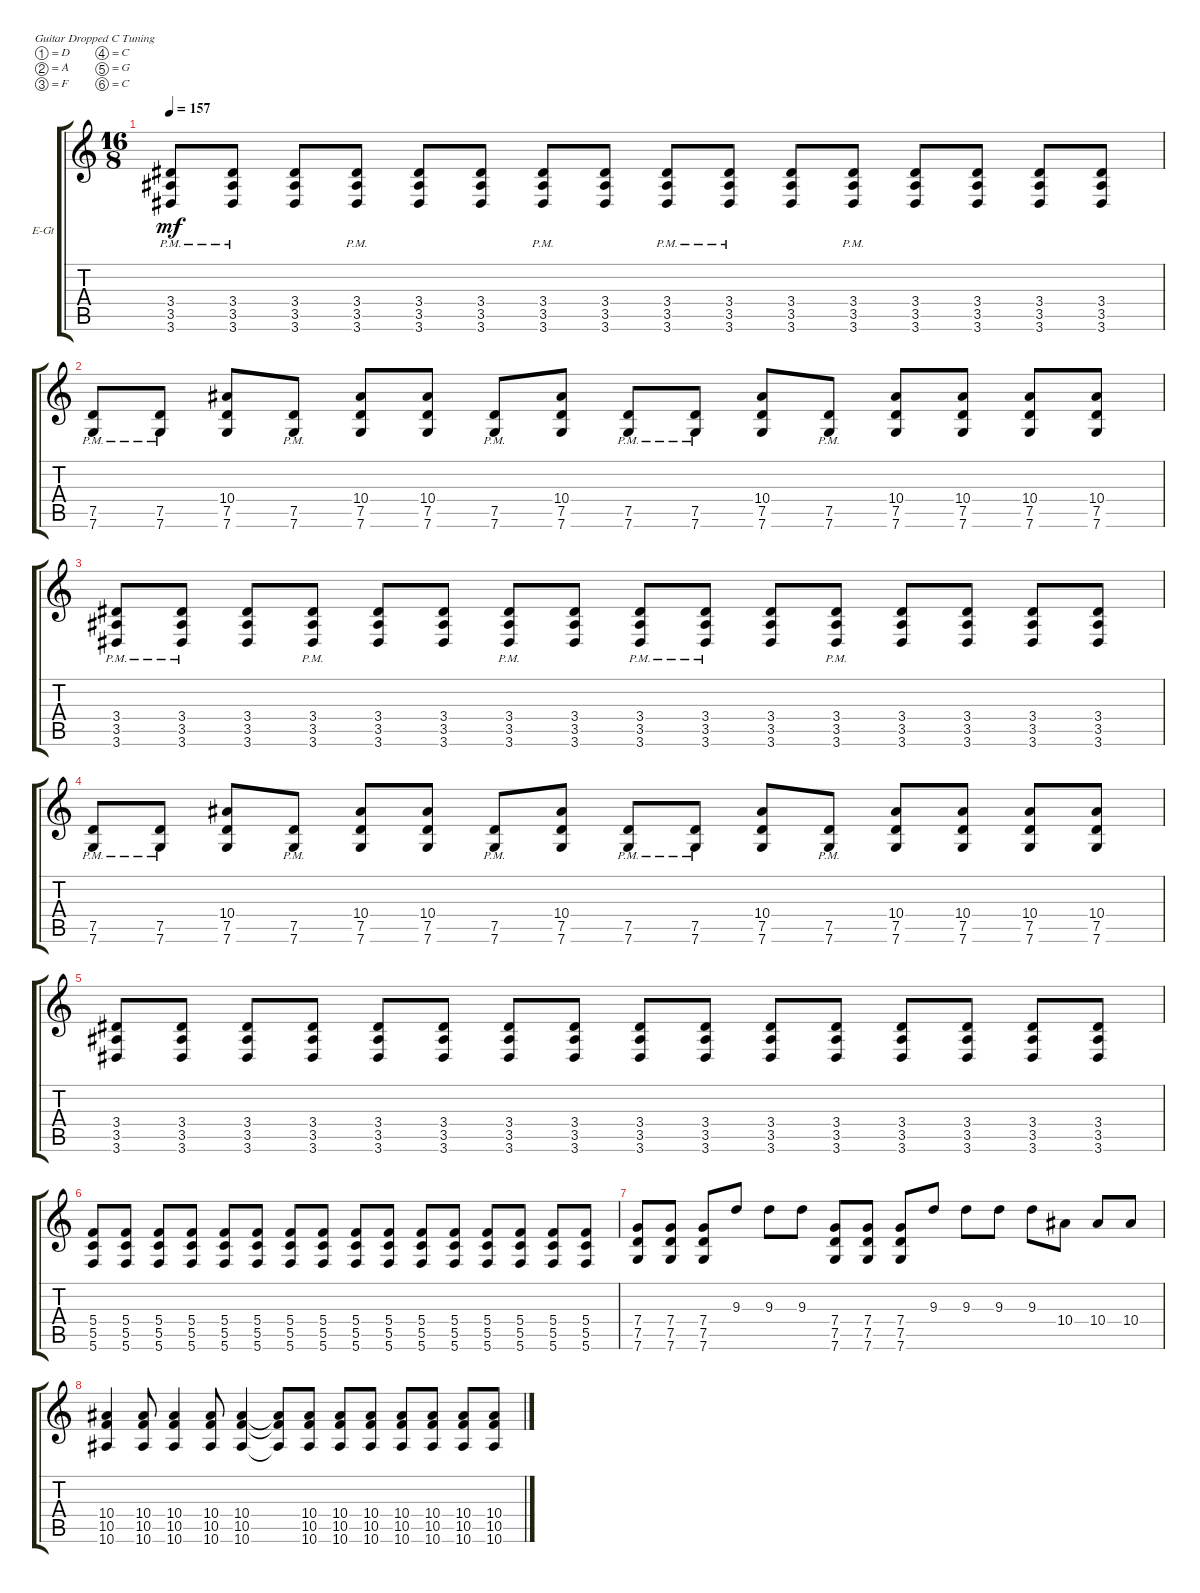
\bracketExtendMode groupsimilarinstruments
\firstSystemTrackNameOrientation horizontal
\otherSystemsTrackNameOrientation horizontal
\track ("Electric Guitar 2" "E-Gt") {instrument distortionguitar}
\staff {score tabs}
\tuning (D4 A3 F3 C3 G2 C2)
\ts (16 8)
\tempo 157
\clef g2
\ks c
(3.4{pm} 3.5{pm} 3.6{pm}).8{dy mf} (3.4{pm} 3.5{pm} 3.6{pm}).8 (3.4 3.5 3.6).8 (3.4{pm} 3.5{pm} 3.6{pm}).8 (3.4 3.5 3.6).8 (3.4 3.5 3.6).8 (3.4{pm} 3.5{pm} 3.6{pm}).8 (3.4 3.5 3.6).8 (3.4{pm} 3.5{pm} 3.6{pm}).8 (3.4{pm} 3.5{pm} 3.6{pm}).8 (3.4 3.5 3.6).8 (3.4{pm} 3.5{pm} 3.6{pm}).8 (3.4 3.5 3.6).8 (3.4 3.5 3.6).8 (3.4 3.5 3.6).8 (3.4 3.5 3.6).8 |
(7.5{pm} 7.6{pm}).8 (7.5{pm} 7.6{pm}).8 (10.4 7.5 7.6).8 (7.5{pm} 7.6{pm}).8 (10.4 7.5 7.6).8 (10.4 7.5 7.6).8 (7.5{pm} 7.6{pm}).8 (10.4 7.5 7.6).8 (7.5{pm} 7.6{pm}).8 (7.5{pm} 7.6{pm}).8 (10.4 7.5 7.6).8 (7.5{pm} 7.6{pm}).8 (10.4 7.5 7.6).8 (10.4 7.5 7.6).8 (10.4 7.5 7.6).8 (10.4 7.5 7.6).8 |
(3.4{pm} 3.5{pm} 3.6{pm}).8 (3.4{pm} 3.5{pm} 3.6{pm}).8 (3.4 3.5 3.6).8 (3.4{pm} 3.5{pm} 3.6{pm}).8 (3.4 3.5 3.6).8 (3.4 3.5 3.6).8 (3.4{pm} 3.5{pm} 3.6{pm}).8 (3.4 3.5 3.6).8 (3.4{pm} 3.5{pm} 3.6{pm}).8 (3.4{pm} 3.5{pm} 3.6{pm}).8 (3.4 3.5 3.6).8 (3.4{pm} 3.5{pm} 3.6{pm}).8 (3.4 3.5 3.6).8 (3.4 3.5 3.6).8 (3.4 3.5 3.6).8 (3.4 3.5 3.6).8 |
(7.5{pm} 7.6{pm}).8 (7.5{pm} 7.6{pm}).8 (10.4 7.5 7.6).8 (7.5{pm} 7.6{pm}).8 (10.4 7.5 7.6).8 (10.4 7.5 7.6).8 (7.5{pm} 7.6{pm}).8 (10.4 7.5 7.6).8 (7.5{pm} 7.6{pm}).8 (7.5{pm} 7.6{pm}).8 (10.4 7.5 7.6).8 (7.5{pm} 7.6{pm}).8 (10.4 7.5 7.6).8 (10.4 7.5 7.6).8 (10.4 7.5 7.6).8 (10.4 7.5 7.6).8 |
(3.4 3.5 3.6).8 (3.4 3.5 3.6).8 (3.4 3.5 3.6).8 (3.4 3.5 3.6).8 (3.4 3.5 3.6).8 (3.4 3.5 3.6).8 (3.4 3.5 3.6).8 (3.4 3.5 3.6).8 (3.4 3.5 3.6).8 (3.4 3.5 3.6).8 (3.4 3.5 3.6).8 (3.4 3.5 3.6).8 (3.4 3.5 3.6).8 (3.4 3.5 3.6).8 (3.4 3.5 3.6).8 (3.4 3.5 3.6).8 |
(5.4 5.5 5.6).8 (5.4 5.5 5.6).8 (5.4 5.5 5.6).8 (5.4 5.5 5.6).8 (5.4 5.5 5.6).8 (5.4 5.5 5.6).8 (5.4 5.5 5.6).8 (5.4 5.5 5.6).8 (5.4 5.5 5.6).8 (5.4 5.5 5.6).8 (5.4 5.5 5.6).8 (5.4 5.5 5.6).8 (5.4 5.5 5.6).8 (5.4 5.5 5.6).8 (5.4 5.5 5.6).8 (5.4 5.5 5.6).8 |
(7.4 7.5 7.6).8 (7.4 7.5 7.6).8 (7.4 7.5 7.6).8 9.3.8 9.3.8 9.3.8 (7.4 7.5 7.6).8 (7.4 7.5 7.6).8 (7.4 7.5 7.6).8 9.3.8 9.3.8 9.3.8 9.3.8 10.4.8 10.4.8 10.4.8 |
(10.4 10.5 10.6).4 (10.4 10.5 10.6).8 (10.4 10.5 10.6).4 (10.4 10.5 10.6).8 (10.4 10.5 10.6).4 (10.4{t} 10.5{t} 10.6{t}).8 (10.4 10.5 10.6).8 (10.4 10.5 10.6).8 (10.4 10.5 10.6).8 (10.4 10.5 10.6).8 (10.4 10.5 10.6).8 (10.4 10.5 10.6).8 (10.4 10.5 10.6).8
